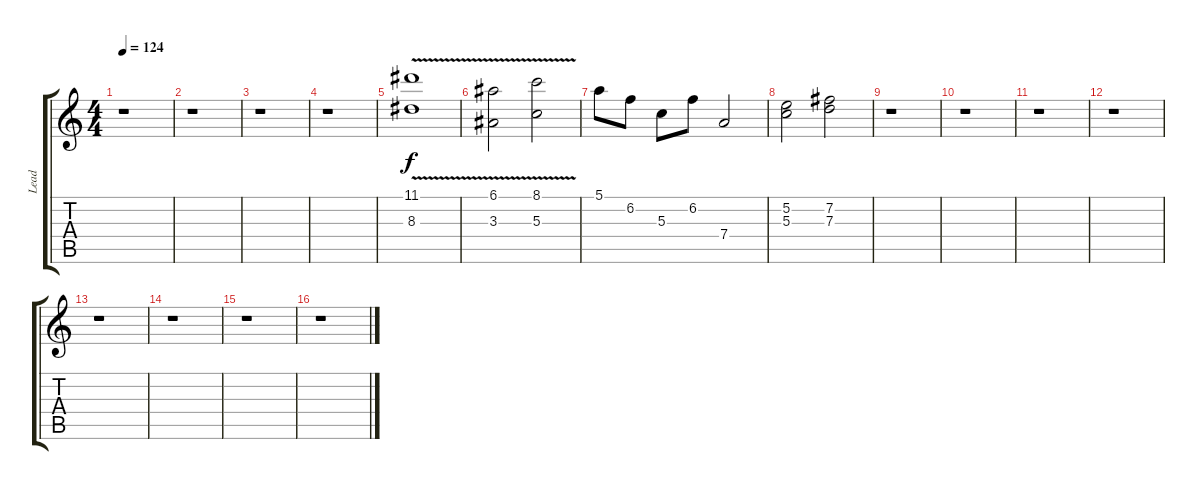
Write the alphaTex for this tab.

\track ("Lead" "Lead") {instrument distortionguitar}
\staff {score tabs}
\tuning (E4 B3 G3 D3 A2 E2) {hide}
\ts (4 4)
\tempo 124
\clef g2
\ks c
r.1{dy f} |
r.1 |
r.1 |
r.1 |
(11.1{v} 8.3{v}).1 |
(6.1{v} 3.3{v}).2 (8.1{v} 5.3{v}).2 |
5.1.8 6.2.8 5.3.8 6.2.8 7.4.2 |
(5.2 5.3).2 (7.2 7.3).2 |
r.1 |
r.1 |
r.1 |
r.1 |
r.1 |
r.1 |
r.1 |
r.1
